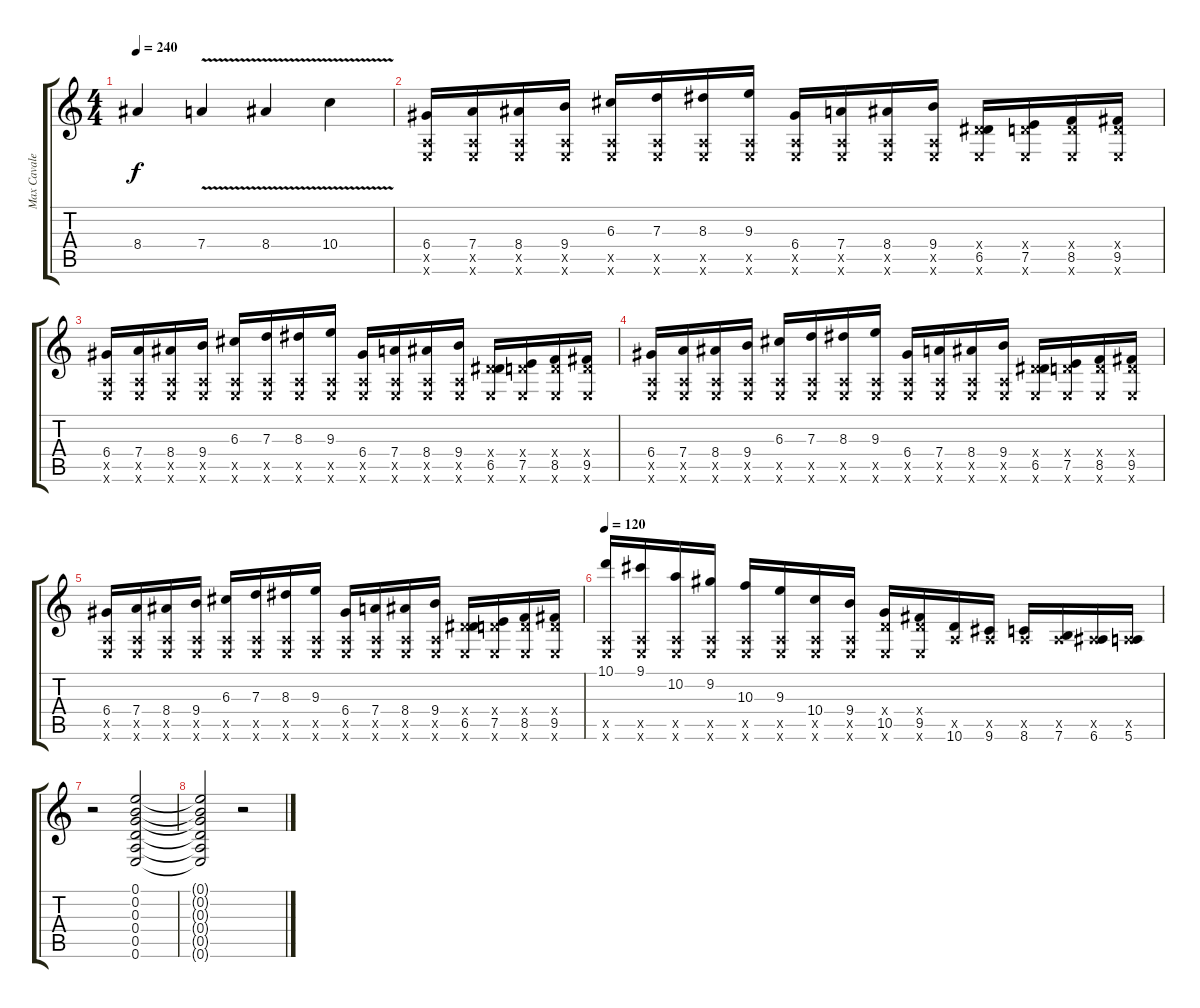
\track ("Max Cavalera" "Max Cavale") {instrument distortionguitar}
\staff {score tabs}
\tuning (E4 B3 G3 D3 A2 E2) {hide}
\ts (4 4)
\tempo 240
\clef g2
\ks c
8.4{t}.4{dy f} 7.4{v}.4 8.4{v}.4 10.4{v}.4 |
(6.4 0.5{x} 0.6{x}).16 (7.4 0.5{x} 0.6{x}).16 (8.4 0.5{x} 0.6{x}).16 (9.4 0.5{x} 0.6{x}).16 (6.3 0.5{x} 0.6{x}).16 (7.3 0.5{x} 0.6{x}).16 (8.3 0.5{x} 0.6{x}).16 (9.3 0.5{x} 0.6{x}).16 (6.4 0.5{x} 0.6{x}).16 (7.4 0.5{x} 0.6{x}).16 (8.4 0.5{x} 0.6{x}).16 (9.4 0.5{x} 0.6{x}).16 (0.4{x} 6.5 0.6{x}).16 (0.4{x} 7.5 0.6{x}).16 (0.4{x} 8.5 0.6{x}).16 (0.4{x} 9.5 0.6{x}).16 |
(6.4 0.5{x} 0.6{x}).16 (7.4 0.5{x} 0.6{x}).16 (8.4 0.5{x} 0.6{x}).16 (9.4 0.5{x} 0.6{x}).16 (6.3 0.5{x} 0.6{x}).16 (7.3 0.5{x} 0.6{x}).16 (8.3 0.5{x} 0.6{x}).16 (9.3 0.5{x} 0.6{x}).16 (6.4 0.5{x} 0.6{x}).16 (7.4 0.5{x} 0.6{x}).16 (8.4 0.5{x} 0.6{x}).16 (9.4 0.5{x} 0.6{x}).16 (0.4{x} 6.5 0.6{x}).16 (0.4{x} 7.5 0.6{x}).16 (0.4{x} 8.5 0.6{x}).16 (0.4{x} 9.5 0.6{x}).16 |
(6.4 0.5{x} 0.6{x}).16 (7.4 0.5{x} 0.6{x}).16 (8.4 0.5{x} 0.6{x}).16 (9.4 0.5{x} 0.6{x}).16 (6.3 0.5{x} 0.6{x}).16 (7.3 0.5{x} 0.6{x}).16 (8.3 0.5{x} 0.6{x}).16 (9.3 0.5{x} 0.6{x}).16 (6.4 0.5{x} 0.6{x}).16 (7.4 0.5{x} 0.6{x}).16 (8.4 0.5{x} 0.6{x}).16 (9.4 0.5{x} 0.6{x}).16 (0.4{x} 6.5 0.6{x}).16 (0.4{x} 7.5 0.6{x}).16 (0.4{x} 8.5 0.6{x}).16 (0.4{x} 9.5 0.6{x}).16 |
(6.4 0.5{x} 0.6{x}).16 (7.4 0.5{x} 0.6{x}).16 (8.4 0.5{x} 0.6{x}).16 (9.4 0.5{x} 0.6{x}).16 (6.3 0.5{x} 0.6{x}).16 (7.3 0.5{x} 0.6{x}).16 (8.3 0.5{x} 0.6{x}).16 (9.3 0.5{x} 0.6{x}).16 (6.4 0.5{x} 0.6{x}).16 (7.4 0.5{x} 0.6{x}).16 (8.4 0.5{x} 0.6{x}).16 (9.4 0.5{x} 0.6{x}).16 (0.4{x} 6.5 0.6{x}).16 (0.4{x} 7.5 0.6{x}).16 (0.4{x} 8.5 0.6{x}).16 (0.4{x} 9.5 0.6{x}).16 |
\tempo 120
(10.1 0.5{x} 0.6{x}).16 (9.1 0.5{x} 0.6{x}).16 (10.2 0.5{x} 0.6{x}).16 (9.2 0.5{x} 0.6{x}).16 (10.3 0.5{x} 0.6{x}).16 (9.3 0.5{x} 0.6{x}).16 (10.4 0.5{x} 0.6{x}).16 (9.4 0.5{x} 0.6{x}).16 (0.4{x} 10.5 0.6{x}).16 (0.4{x} 9.5 0.6{x}).16 (0.5{x} 10.6).16 (0.5{x} 9.6).16 (0.5{x} 8.6).16 (0.5{x} 7.6).16 (0.5{x} 6.6).16 (0.5{x} 5.6).16 |
r.2 (0.1 0.2 0.3 0.4 0.5 0.6).2{instrument gunshot} |
(0.1{t} 0.2{t} 0.3{t} 0.4{t} 0.5{t} 0.6{t}).2 r.2
